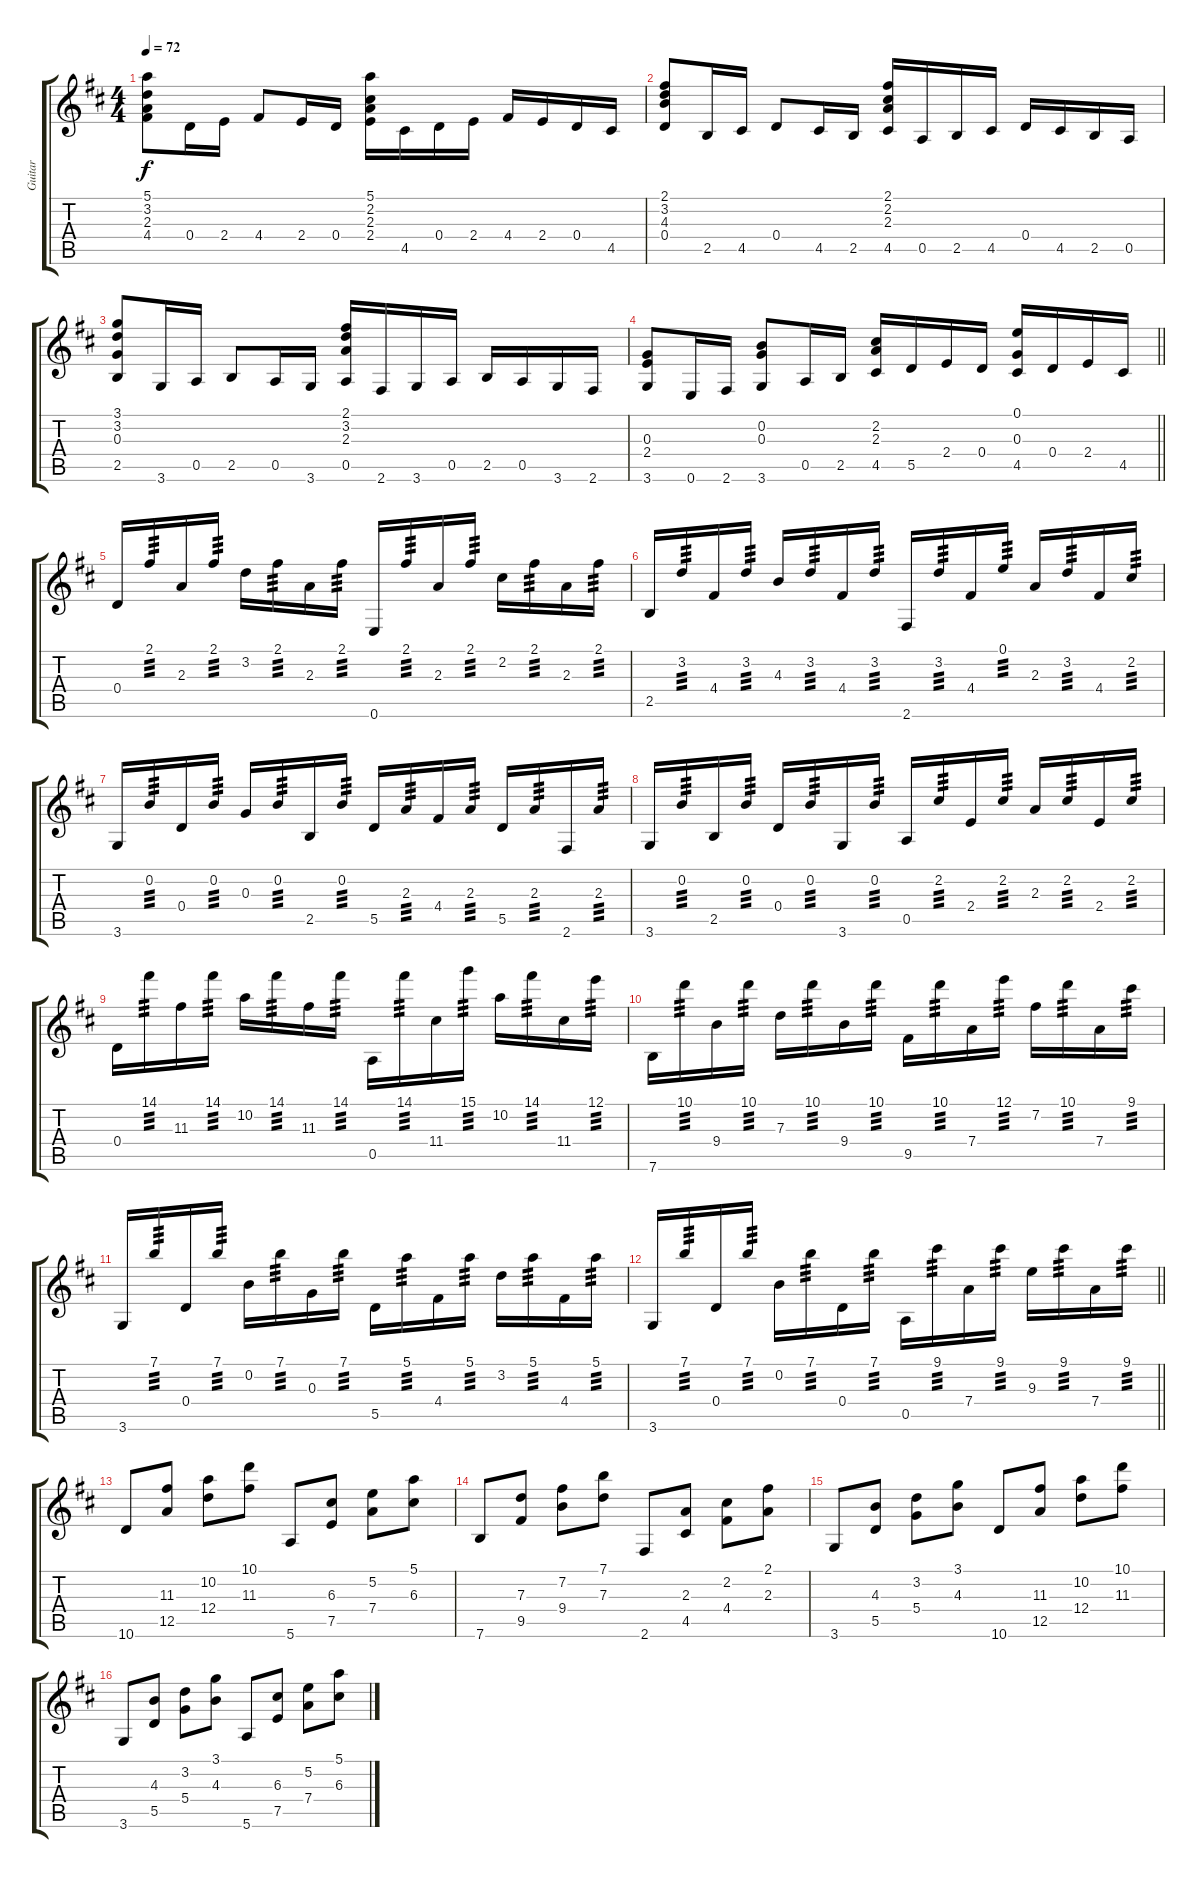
\track ("Guitar" "Guitar") {instrument acousticguitarnylon}
\staff {score tabs}
\tuning (E4 B3 G3 D3 A2 E2) {hide}
\ts (4 4)
\tempo 72
\clef g2
\ks d
(5.1 3.2 2.3 4.4).8{dy f} 0.4.16 2.4.16 4.4.8 2.4.16 0.4.16 (5.1 2.2 2.3 2.4).16 4.5.16 0.4.16 2.4.16 4.4.16 2.4.16 0.4.16 4.5.16 |
(2.1 3.2 4.3 0.4).8 2.5.16 4.5.16 0.4.8 4.5.16 2.5.16 (2.1 2.2 2.3 4.5).16 0.5.16 2.5.16 4.5.16 0.4.16 4.5.16 2.5.16 0.5.16 |
(3.1 3.2 0.3 2.5).8 3.6.16 0.5.16 2.5.8 0.5.16 3.6.16 (2.1 3.2 2.3 0.5).16 2.6.16 3.6.16 0.5.16 2.5.16 0.5.16 3.6.16 2.6.16 |
\barLineRight lightlight
(0.3 2.4 3.6).8 0.6.16 2.6.16 (0.2 0.3 3.6).8 0.5.16 2.5.16 (2.2 2.3 4.5).16 5.5.16 2.4.16 0.4.16 (0.1 0.3 4.5).16 0.4.16 2.4.16 4.5.16 |
0.4.16 2.1.16{tp 3} 2.3.16 2.1.16{tp 3} 3.2.16 2.1.16{tp 3} 2.3.16 2.1.16{tp 3} 0.6.16 2.1.16{tp 3} 2.3.16 2.1.16{tp 3} 2.2.16 2.1.16{tp 3} 2.3.16 2.1.16{tp 3} |
2.5.16 3.2.16{tp 3} 4.4.16 3.2.16{tp 3} 4.3.16 3.2.16{tp 3} 4.4.16 3.2.16{tp 3} 2.6.16 3.2.16{tp 3} 4.4.16 0.1.16{tp 3} 2.3.16 3.2.16{tp 3} 4.4.16 2.2.16{tp 3} |
3.6.16 0.2.16{tp 3} 0.4.16 0.2.16{tp 3} 0.3.16 0.2.16{tp 3} 2.5.16 0.2.16{tp 3} 5.5.16 2.3.16{tp 3} 4.4.16 2.3.16{tp 3} 5.5.16 2.3.16{tp 3} 2.6.16 2.3.16{tp 3} |
3.6.16 0.2.16{tp 3} 2.5.16 0.2.16{tp 3} 0.4.16 0.2.16{tp 3} 3.6.16 0.2.16{tp 3} 0.5.16 2.2.16{tp 3} 2.4.16 2.2.16{tp 3} 2.3.16 2.2.16{tp 3} 2.4.16 2.2.16{tp 3} |
0.4.16 14.1.16{tp 3} 11.3.16 14.1.16{tp 3} 10.2.16 14.1.16{tp 3} 11.3.16 14.1.16{tp 3} 0.5.16 14.1.16{tp 3} 11.4.16 15.1.16{tp 3} 10.2.16 14.1.16{tp 3} 11.4.16 12.1.16{tp 3} |
7.6.16 10.1.16{tp 3} 9.4.16 10.1.16{tp 3} 7.3.16 10.1.16{tp 3} 9.4.16 10.1.16{tp 3} 9.5.16 10.1.16{tp 3} 7.4.16 12.1.16{tp 3} 7.2.16 10.1.16{tp 3} 7.4.16 9.1.16{tp 3} |
3.6.16 7.1.16{tp 3} 0.4.16 7.1.16{tp 3} 0.2.16 7.1.16{tp 3} 0.3.16 7.1.16{tp 3} 5.5.16 5.1.16{tp 3} 4.4.16 5.1.16{tp 3} 3.2.16 5.1.16{tp 3} 4.4.16 5.1.16{tp 3} |
\barLineRight lightlight
3.6.16 7.1.16{tp 3} 0.4.16 7.1.16{tp 3} 0.2.16 7.1.16{tp 3} 0.4.16 7.1.16{tp 3} 0.5.16 9.1.16{tp 3} 7.4.16 9.1.16{tp 3} 9.3.16 9.1.16{tp 3} 7.4.16 9.1.16{tp 3} |
10.6.8 (11.3 12.5).8 (10.2 12.4).8 (10.1 11.3).8 5.6.8 (6.3 7.5).8 (5.2 7.4).8 (5.1 6.3).8 |
7.6.8 (7.3 9.5).8 (7.2 9.4).8 (7.1 7.3).8 2.6.8 (2.3 4.5).8 (2.2 4.4).8 (2.1 2.3).8 |
3.6.8 (4.3 5.5).8 (3.2 5.4).8 (3.1 4.3).8 10.6.8 (11.3 12.5).8 (10.2 12.4).8 (10.1 11.3).8 |
3.6.8 (4.3 5.5).8 (3.2 5.4).8 (3.1 4.3).8 5.6.8 (6.3 7.5).8 (5.2 7.4).8 (5.1 6.3).8
